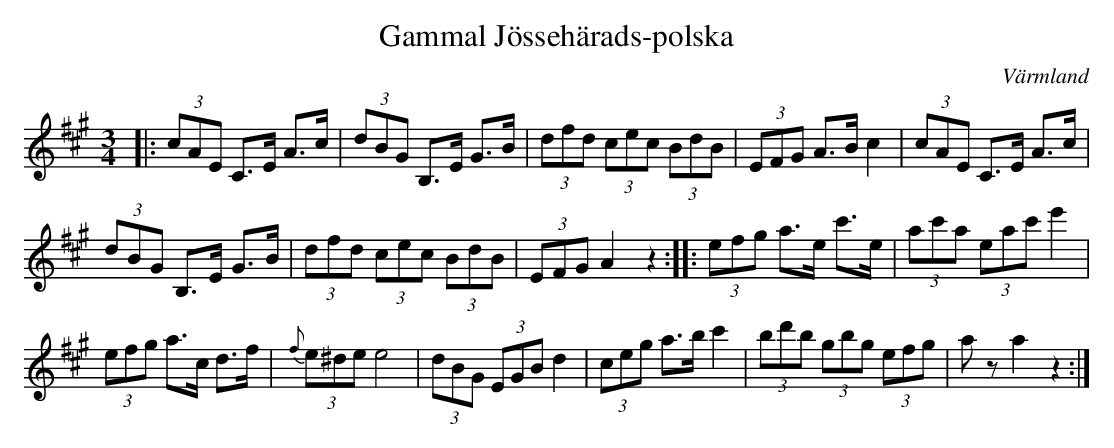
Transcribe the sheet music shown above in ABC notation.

X:1
T:Gammal Jössehärads-polska
O:Värmland
L:1/8
M:3/4
K:A
|: (3cAE C>E A>c | (3dBG B,>E G>B | (3dfd (3cec (3BdB | (3EFG A>B c2 | (3cAE C>E A>c |
(3dBG B,>E G>B | (3dfd (3cec (3BdB | (3EFG A2 z2 :: (3efg a>e c'>e | (3ac'a (3eac' e'2 |
(3efg a>c d>f |{f} (3e^de e4 | (3dBG (3EGB d2 | (3ceg a>b c'2 | (3bd'b (3gbg (3efg | a z a2 z2 :|
